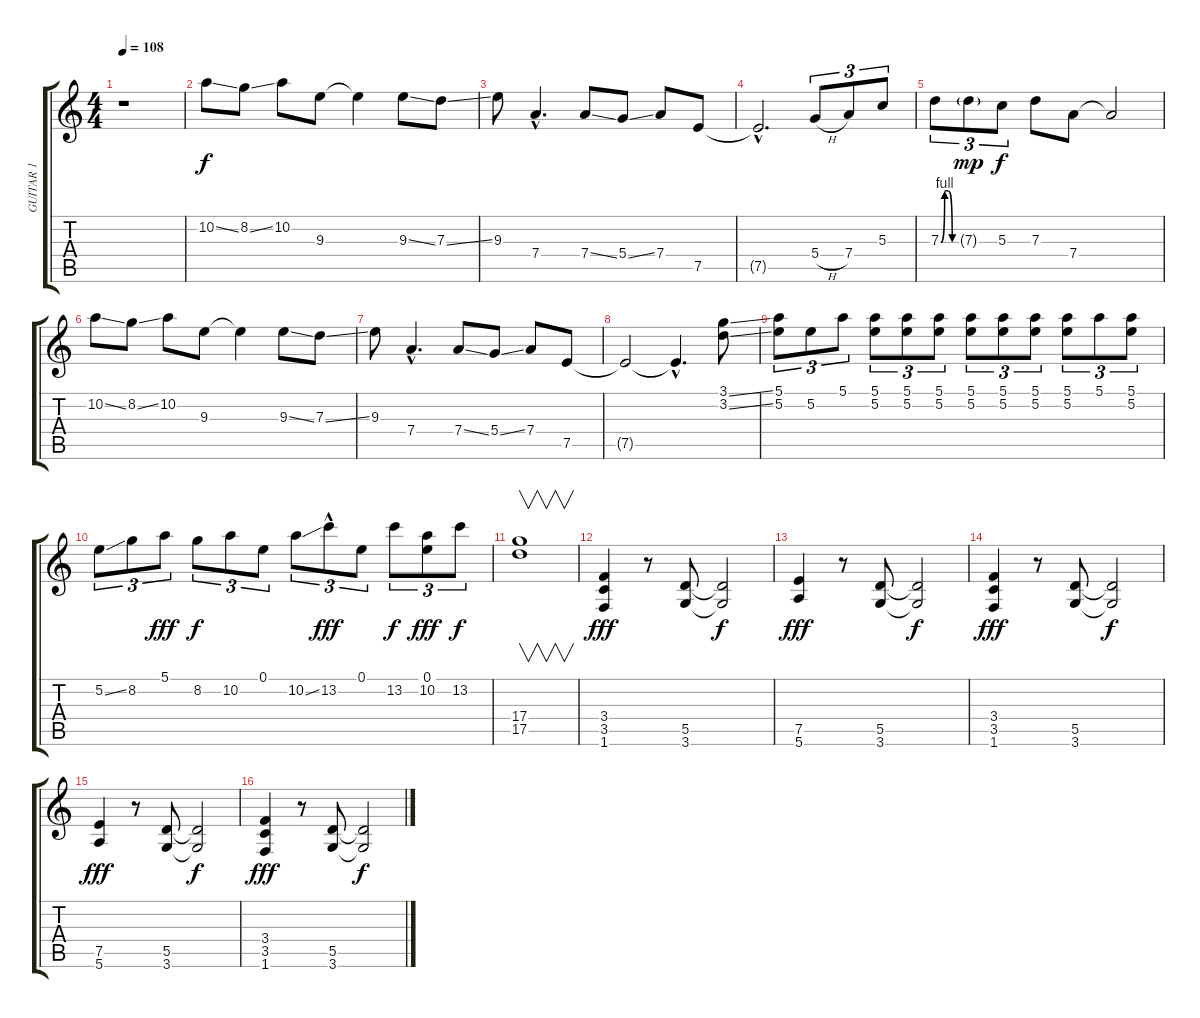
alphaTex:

\track ("GUITAR 1" "GUITAR 1") {instrument electricguitarclean}
\staff {score tabs}
\tuning (E4 B3 G3 D3 A2 E2) {hide}
\ts (4 4)
\tempo 108
\clef g2
\ks c
r.1{dy mp} |
10.2{ss}.8{dy f volume 11} 8.2{ss}.8 10.2.8 9.3.8 9.3{t}.4 9.3{ss}.8 7.3{ss}.8 |
9.3.8 7.4{hac}.4{d} 7.4{ss}.8 5.4{ss}.8 7.4.8 7.5.8 |
7.5{hac t}.2{d} 5.4{h}.8{tu (3 2)} 7.4.8{tu (3 2)} 5.3.8{tu (3 2)} |
7.3{be (custom 0 0 15 4 30 4 45 0 60 0)}.8{tu (3 2)} 7.3{g}.8{tu (3 2) dy mp} 5.3.8{tu (3 2) dy f} 7.3.8 7.4.8 7.4{t}.2 |
10.2{ss}.8{volume 11} 8.2{ss}.8 10.2.8 9.3.8 9.3{t}.4 9.3{ss}.8 7.3{ss}.8 |
9.3.8 7.4{hac}.4{d} 7.4{ss}.8 5.4{ss}.8 7.4.8 7.5.8 |
7.5{t}.2 7.5{hac t}.4{d} (3.1{ss} 3.2{ss}).8 |
(5.1 5.2).8{tu (3 2)} 5.2.8{tu (3 2)} 5.1.8{tu (3 2)} (5.1 5.2).8{tu (3 2)} (5.1 5.2).8{tu (3 2)} (5.1 5.2).8{tu (3 2)} (5.1 5.2).8{tu (3 2)} (5.1 5.2).8{tu (3 2)} (5.1 5.2).8{tu (3 2)} (5.1 5.2).8{tu (3 2)} 5.1.8{tu (3 2)} (5.1 5.2).8{tu (3 2)} |
5.2{ss}.8{tu (3 2) volume 12} 8.2.8{tu (3 2)} 5.1.8{tu (3 2) dy fff} 8.2.8{tu (3 2) dy f} 10.2.8{tu (3 2)} 0.1.8{tu (3 2)} 10.2{ss}.8{tu (3 2) volume 11} 13.2{hac}.8{tu (3 2) dy fff} 0.1.8{tu (3 2)} 13.2.8{tu (3 2) dy f} (0.1 10.2).8{tu (3 2) dy fff} 13.2.8{tu (3 2) dy f} |
(17.4 17.5).1{v} |
(3.4 3.5 1.6).4{dy fff} r.8 (5.5 3.6).8 (5.5{t} 3.6{t}).2{dy f} |
(7.5 5.6).4{dy fff} r.8 (5.5 3.6).8 (5.5{t} 3.6{t}).2{dy f} |
(3.4 3.5 1.6).4{dy fff} r.8 (5.5 3.6).8 (5.5{t} 3.6{t}).2{dy f} |
(7.5 5.6).4{dy fff} r.8 (5.5 3.6).8 (5.5{t} 3.6{t}).2{dy f} |
(3.4 3.5 1.6).4{dy fff} r.8 (5.5 3.6).8 (5.5{t} 3.6{t}).2{dy f}
